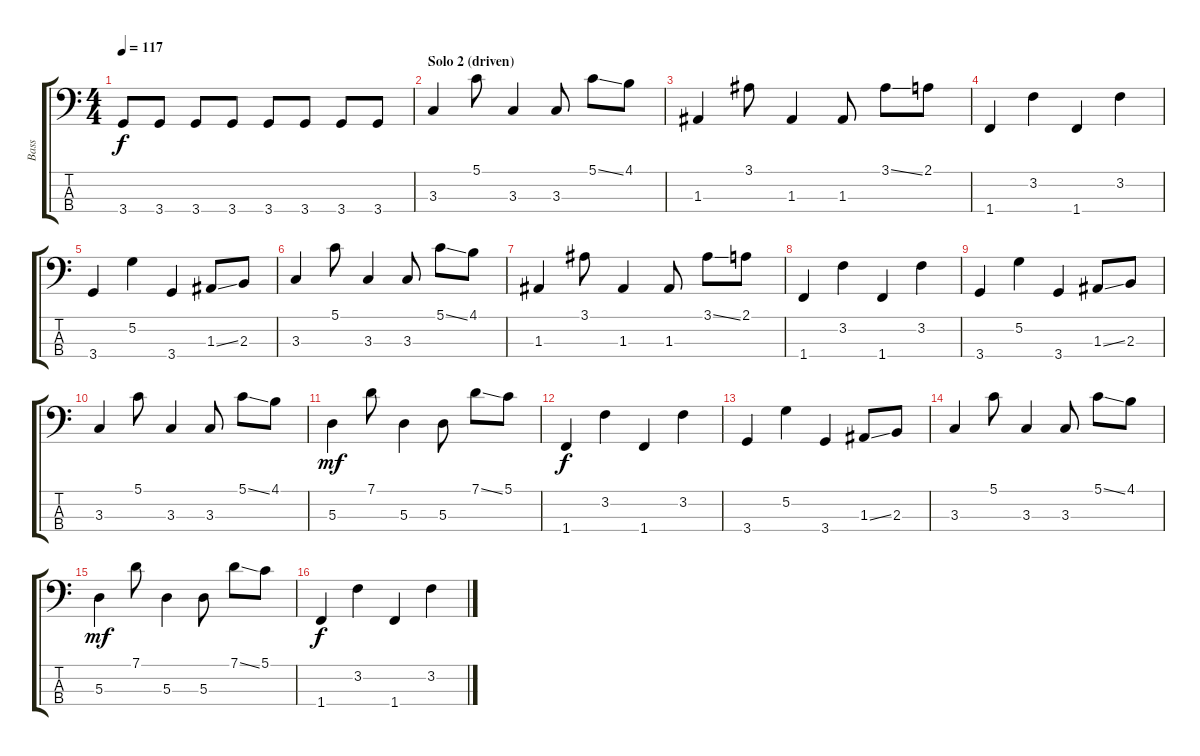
\track ("Bass" "Bass") {instrument electricbasspick}
\staff {score tabs}
\tuning (G2 D2 A1 E1) {hide}
\ts (4 4)
\tempo 117
\clef f4
\ks c
3.4.8{dy f} 3.4.8 3.4.8 3.4.8 3.4.8 3.4.8 3.4.8 3.4.8 |
\section ("" "Solo 2 (driven)")
3.3.4 5.1.8 3.3.4 3.3.8 5.1{ss}.8 4.1.8 |
1.3.4 3.1.8 1.3.4 1.3.8 3.1{ss}.8 2.1.8 |
1.4.4 3.2.4 1.4.4 3.2.4 |
3.4.4 5.2.4 3.4.4 1.3{ss}.8 2.3.8 |
3.3.4 5.1.8 3.3.4 3.3.8 5.1{ss}.8 4.1.8 |
1.3.4 3.1.8 1.3.4 1.3.8 3.1{ss}.8 2.1.8 |
1.4.4 3.2.4 1.4.4 3.2.4 |
3.4.4 5.2.4 3.4.4 1.3{ss}.8 2.3.8 |
3.3.4 5.1.8 3.3.4 3.3.8 5.1{ss}.8 4.1.8 |
5.3.4{dy mf} 7.1.8 5.3.4 5.3.8 7.1{ss}.8 5.1.8 |
1.4.4{dy f} 3.2.4 1.4.4 3.2.4 |
3.4.4 5.2.4 3.4.4 1.3{ss}.8 2.3.8 |
3.3.4 5.1.8 3.3.4 3.3.8 5.1{ss}.8 4.1.8 |
5.3.4{dy mf} 7.1.8 5.3.4 5.3.8 7.1{ss}.8 5.1.8 |
1.4.4{dy f} 3.2.4 1.4.4 3.2.4
